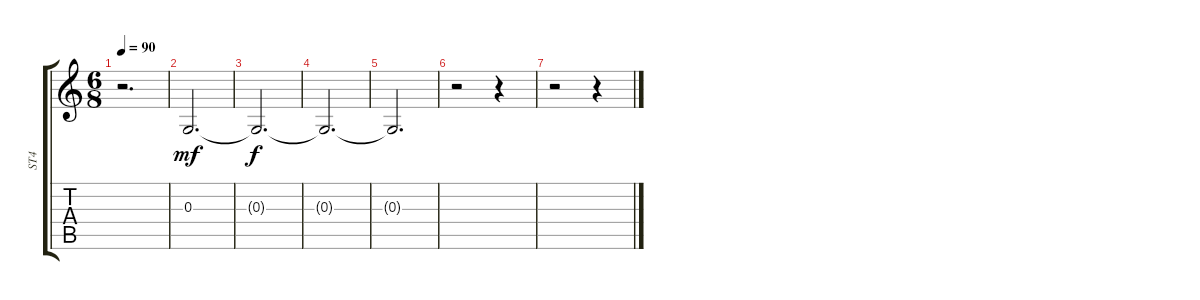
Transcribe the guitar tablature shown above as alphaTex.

\track ("ST4" "ST4") {instrument stringensemble2}
\staff {score tabs}
\tuning (E4 B3 G3 D3 A2 E2) {hide}
\ts (6 8)
\tempo 90
\clef g2
\ks c
r.2{d dy f} |
0.3.2{d dy mf} |
0.3{t}.2{d dy f} |
0.3{t}.2{d} |
0.3{t}.2{d} |
r.2 r.4 |
r.2 r.4
